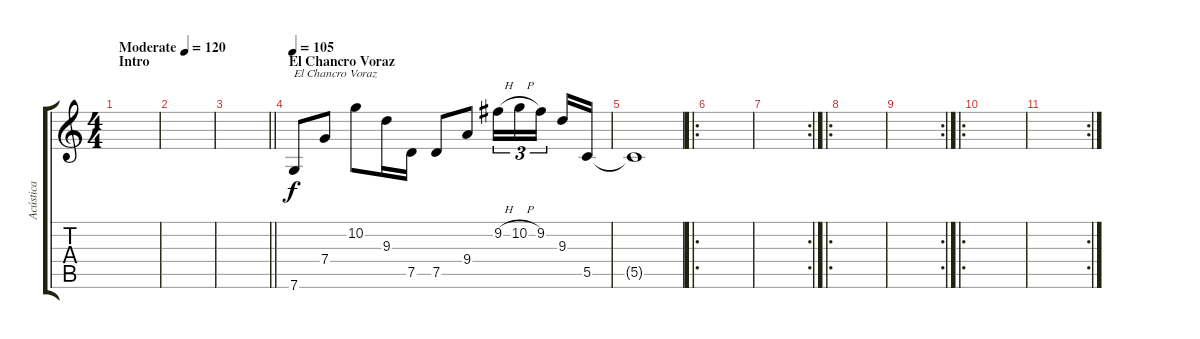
\track ("Acústica" "Acústica") {instrument acousticguitarsteel}
\staff {score tabs}
\tuning (D4 A3 F3 C3 G2 C2) {hide}
\ts (4 4)
\section ("" "Intro")
\tempo (120 "Moderate")
\clef g2
\ks c
|
|
\barLineRight lightlight
|
\section ("" "El Chancro Voraz")
\tempo 105
7.6.8{txt "El Chancro Voraz"} 7.4.8 10.2.8 9.3.16 7.5.16 7.5.8 9.4.8 9.2{h}.16{tu (3 2)} 10.2{h}.16{tu (3 2)} 9.2.16{tu (3 2) beam splitsecondary} 9.3.16 5.5.16 |
5.5{t}.1 |
\ro
|
\rc 2
|
\ro
|
\rc 2
|
\ro
|
\rc 2
